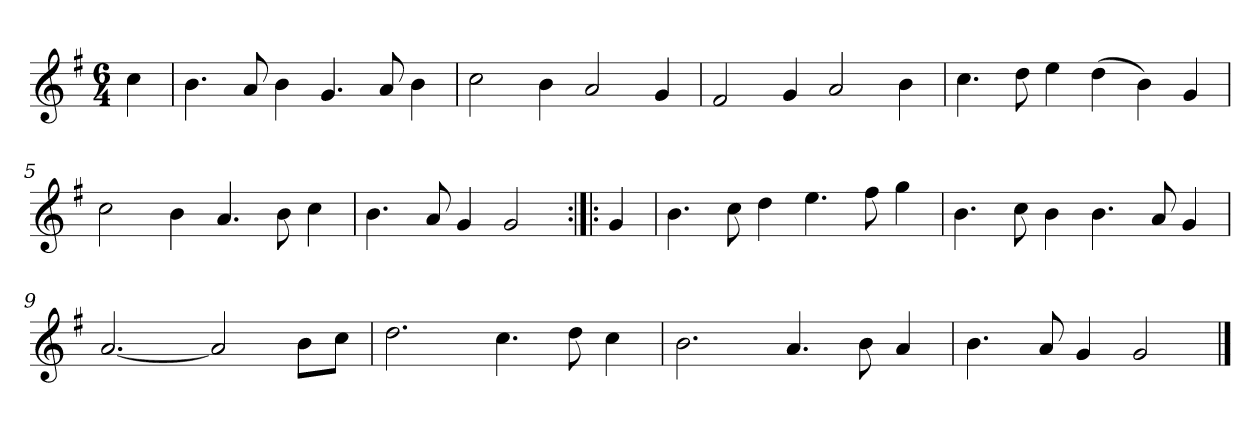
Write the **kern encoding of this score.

**kern
*part1
*staff1
*clefG2
*k[f#]
*G:
*M6/4
*MM120
=
4cc
=1
4.b
8a
4b
4.g
8a
4b
=2
2cc
4b
2a
4g
=3
2f#
4g
2a
4b
=4
4.cc
8dd
4ee
(4dd
4b)
4g
=5
2cc
4b
4.a
8b
4cc
=6
4.b
8a
4g
2g
=:|!|:
4g
=7
4.b
8cc
4dd
4.ee
8ff#
4gg
=8
4.b
8cc
4b
4.b
8a
4g
=9
[2.a
2a]
8b\L
8cc\J
=10
2.dd
4.cc
8dd
4cc
=11
2.b
4.a
8b
4a
=12
4.b
8a
4g
2g
==
*-
